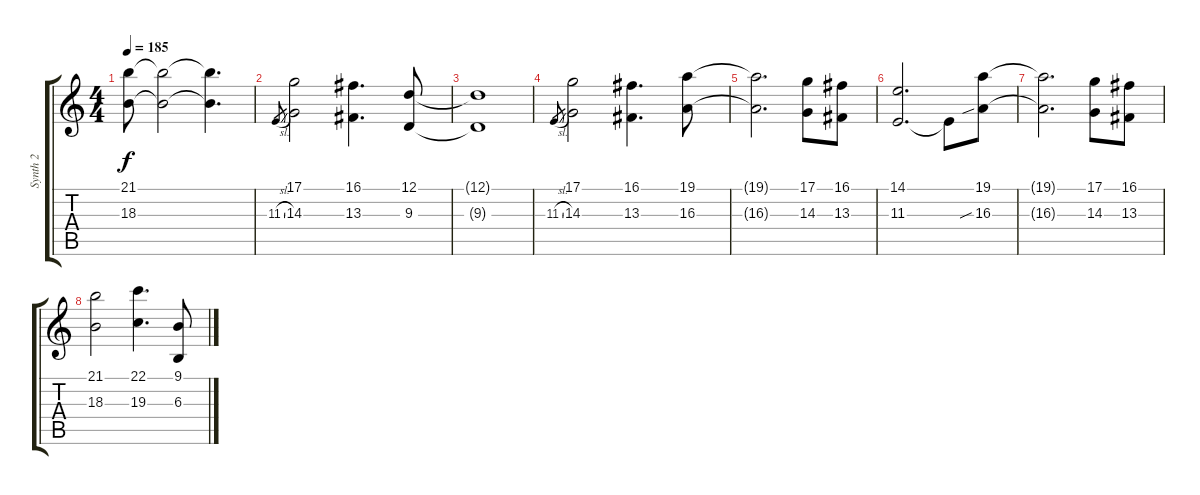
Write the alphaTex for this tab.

\track ("Synth 2" "Synth 2") {instrument stringensemble1}
\staff {score tabs}
\tuning (D4 A3 F3 C3 G2 C2) {hide}
\ts (4 4)
\tempo 185
\clef g2
\ks c
(21.1{t} 18.3{t}).8{dy f} (21.1{t} 18.3{t}).2 (21.1{t} 18.3{t}).4{d} |
11.3{sl}.8{gr} (17.1 14.3).2 (16.1 13.3).4{d} (12.1 9.3).8 |
(12.1{t} 9.3{t}).1 |
11.3{sl}.8{gr} (17.1 14.3).2 (16.1 13.3).4{d} (19.1 16.3).8 |
(19.1{t} 16.3{t}).2{d} (17.1 14.3).8 (16.1 13.3).8 |
(14.1 11.3).2{d} 11.3{t}.8 (19.1 16.3{sib}).8 |
(19.1{t} 16.3{t}).2{d} (17.1 14.3).8 (16.1 13.3).8 |
(21.1 18.3).2 (22.1 19.3).4{d} (9.1 6.3).8
